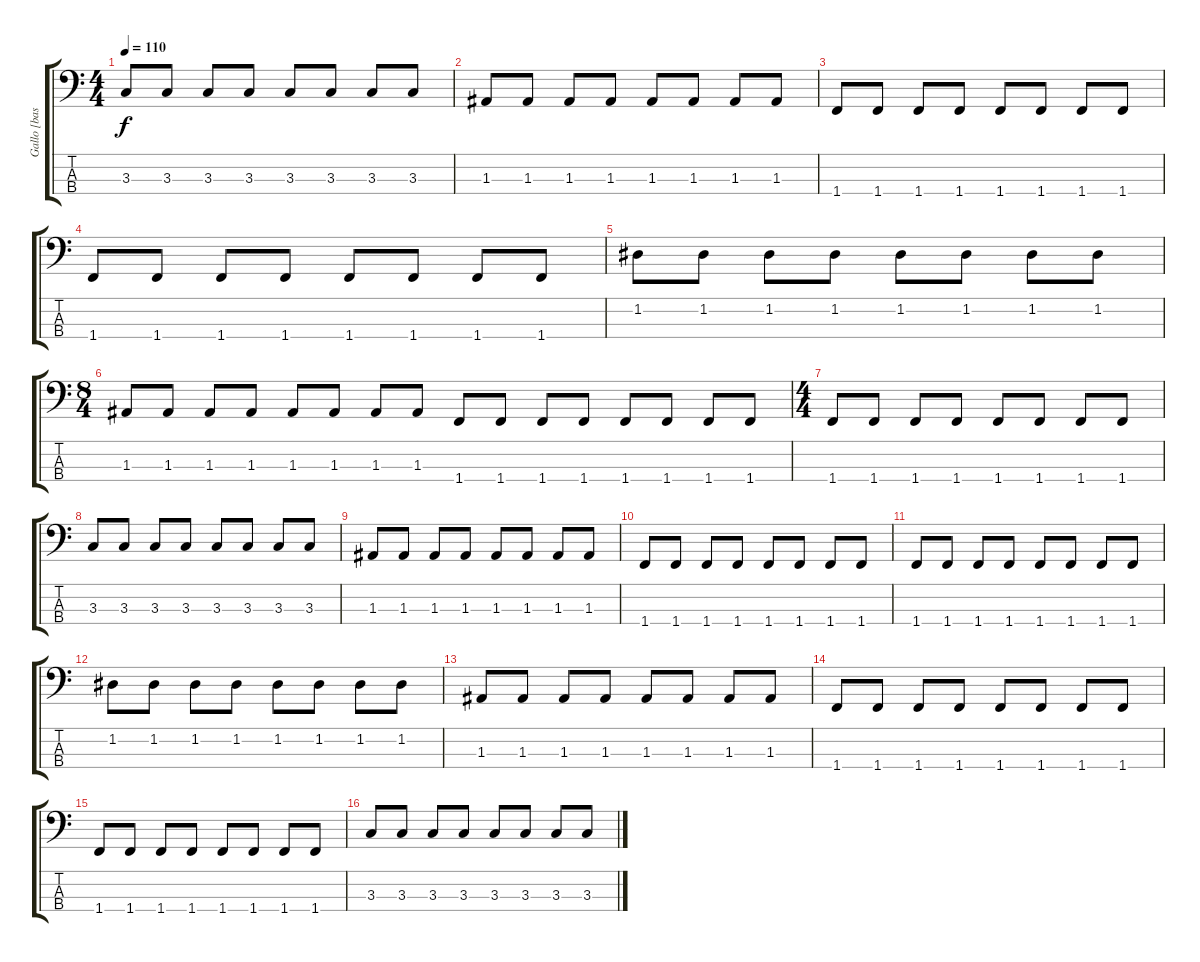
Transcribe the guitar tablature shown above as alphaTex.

\track ("Gallo [bass]" "Gallo [bas") {instrument electricbassfinger}
\staff {score tabs}
\tuning (G2 D2 A1 E1) {hide}
\ts (4 4)
\tempo 110
\clef f4
\ks c
3.3.8{dy f} 3.3.8 3.3.8 3.3.8 3.3.8 3.3.8 3.3.8 3.3.8 |
1.3.8 1.3.8 1.3.8 1.3.8 1.3.8 1.3.8 1.3.8 1.3.8 |
1.4.8 1.4.8 1.4.8 1.4.8 1.4.8 1.4.8 1.4.8 1.4.8 |
1.4.8 1.4.8 1.4.8 1.4.8 1.4.8 1.4.8 1.4.8 1.4.8 |
1.2.8 1.2.8 1.2.8 1.2.8 1.2.8 1.2.8 1.2.8 1.2.8 |
\ts (8 4)
1.3.8 1.3.8 1.3.8 1.3.8 1.3.8 1.3.8 1.3.8 1.3.8 1.4.8 1.4.8 1.4.8 1.4.8 1.4.8 1.4.8 1.4.8 1.4.8 |
\ts (4 4)
1.4.8 1.4.8 1.4.8 1.4.8 1.4.8 1.4.8 1.4.8 1.4.8 |
3.3.8 3.3.8 3.3.8 3.3.8 3.3.8 3.3.8 3.3.8 3.3.8 |
1.3.8 1.3.8 1.3.8 1.3.8 1.3.8 1.3.8 1.3.8 1.3.8 |
1.4.8 1.4.8 1.4.8 1.4.8 1.4.8 1.4.8 1.4.8 1.4.8 |
1.4.8 1.4.8 1.4.8 1.4.8 1.4.8 1.4.8 1.4.8 1.4.8 |
1.2.8 1.2.8 1.2.8 1.2.8 1.2.8 1.2.8 1.2.8 1.2.8 |
1.3.8 1.3.8 1.3.8 1.3.8 1.3.8 1.3.8 1.3.8 1.3.8 |
1.4.8 1.4.8 1.4.8 1.4.8 1.4.8 1.4.8 1.4.8 1.4.8 |
1.4.8 1.4.8 1.4.8 1.4.8 1.4.8 1.4.8 1.4.8 1.4.8 |
3.3.8 3.3.8 3.3.8 3.3.8 3.3.8 3.3.8 3.3.8 3.3.8
